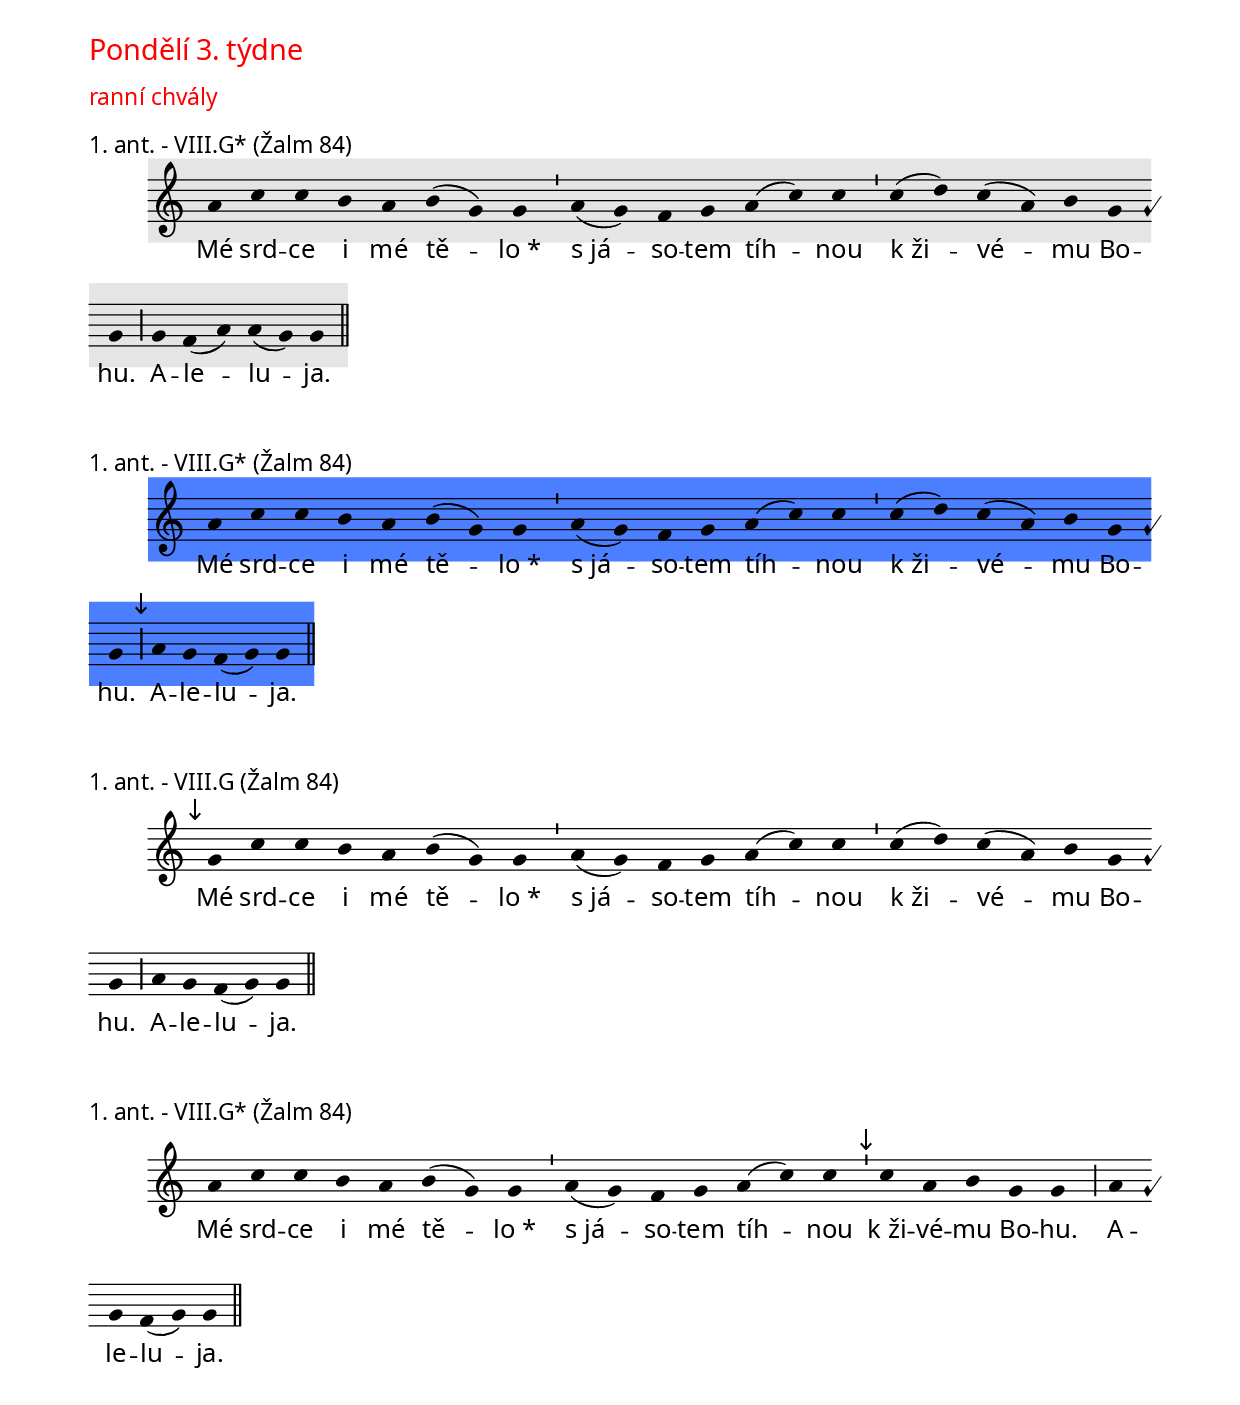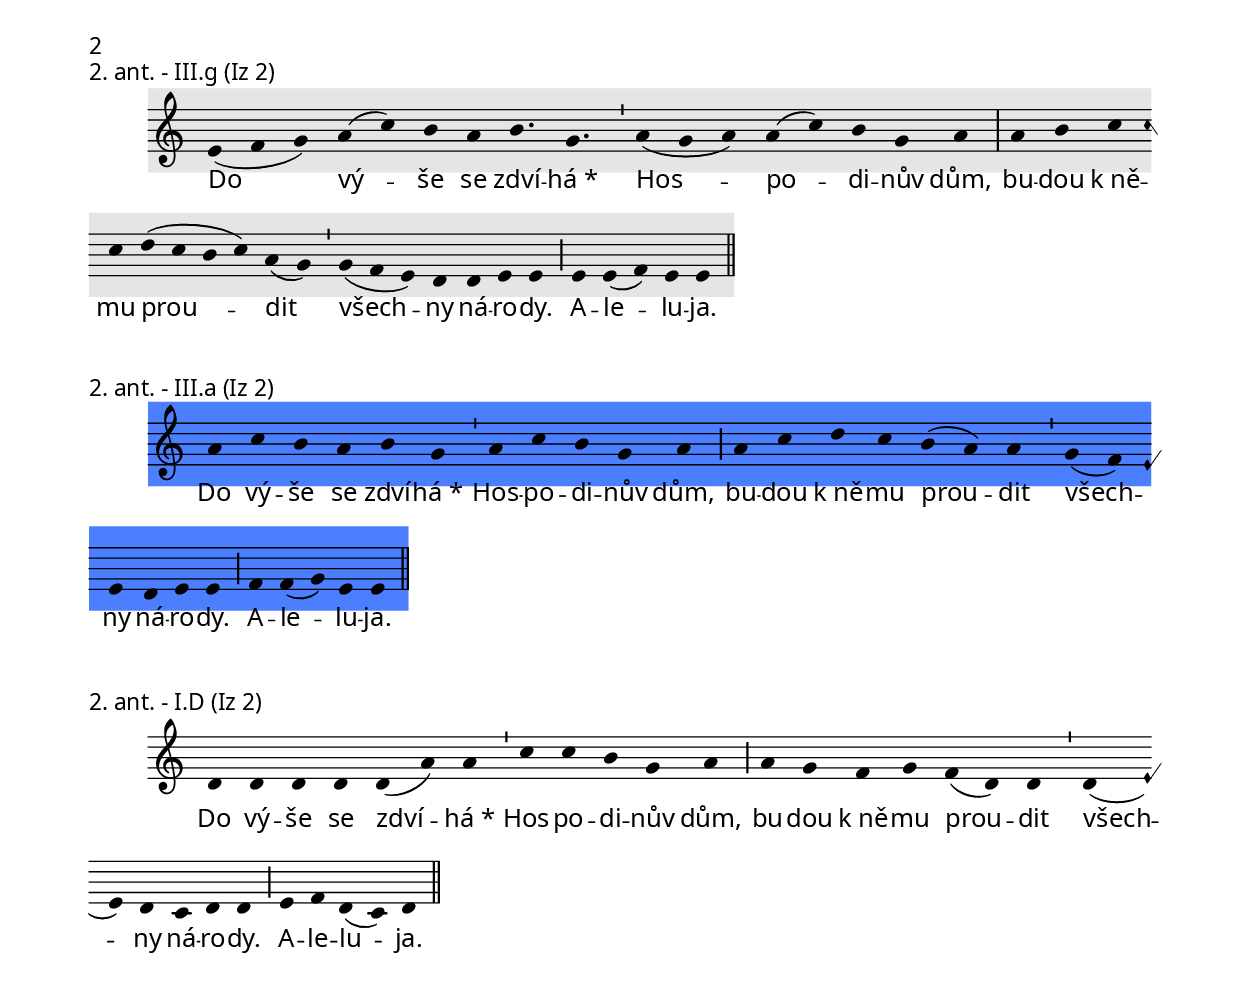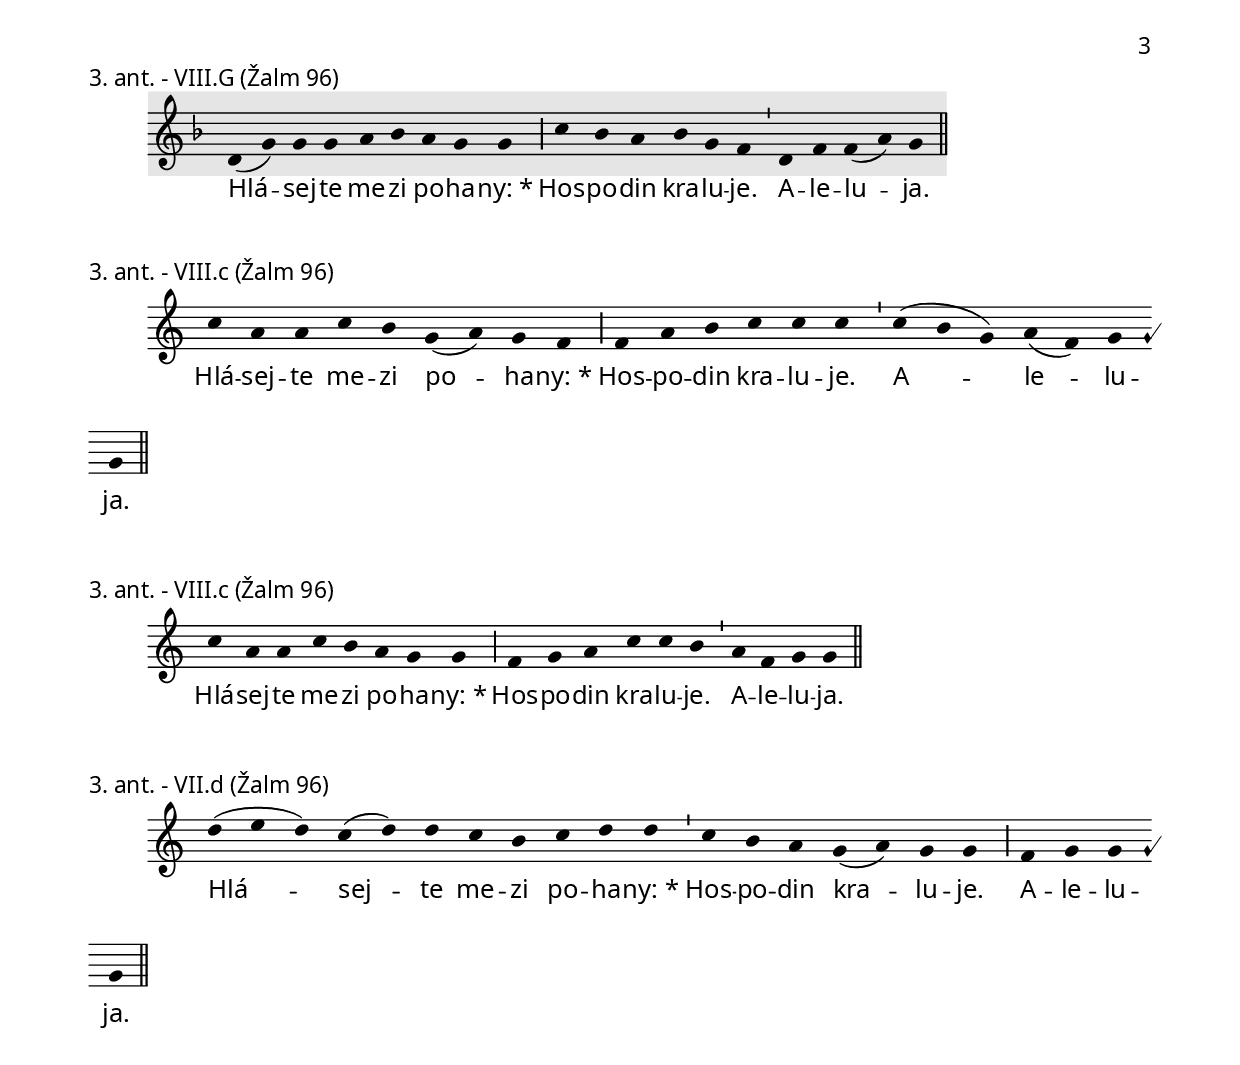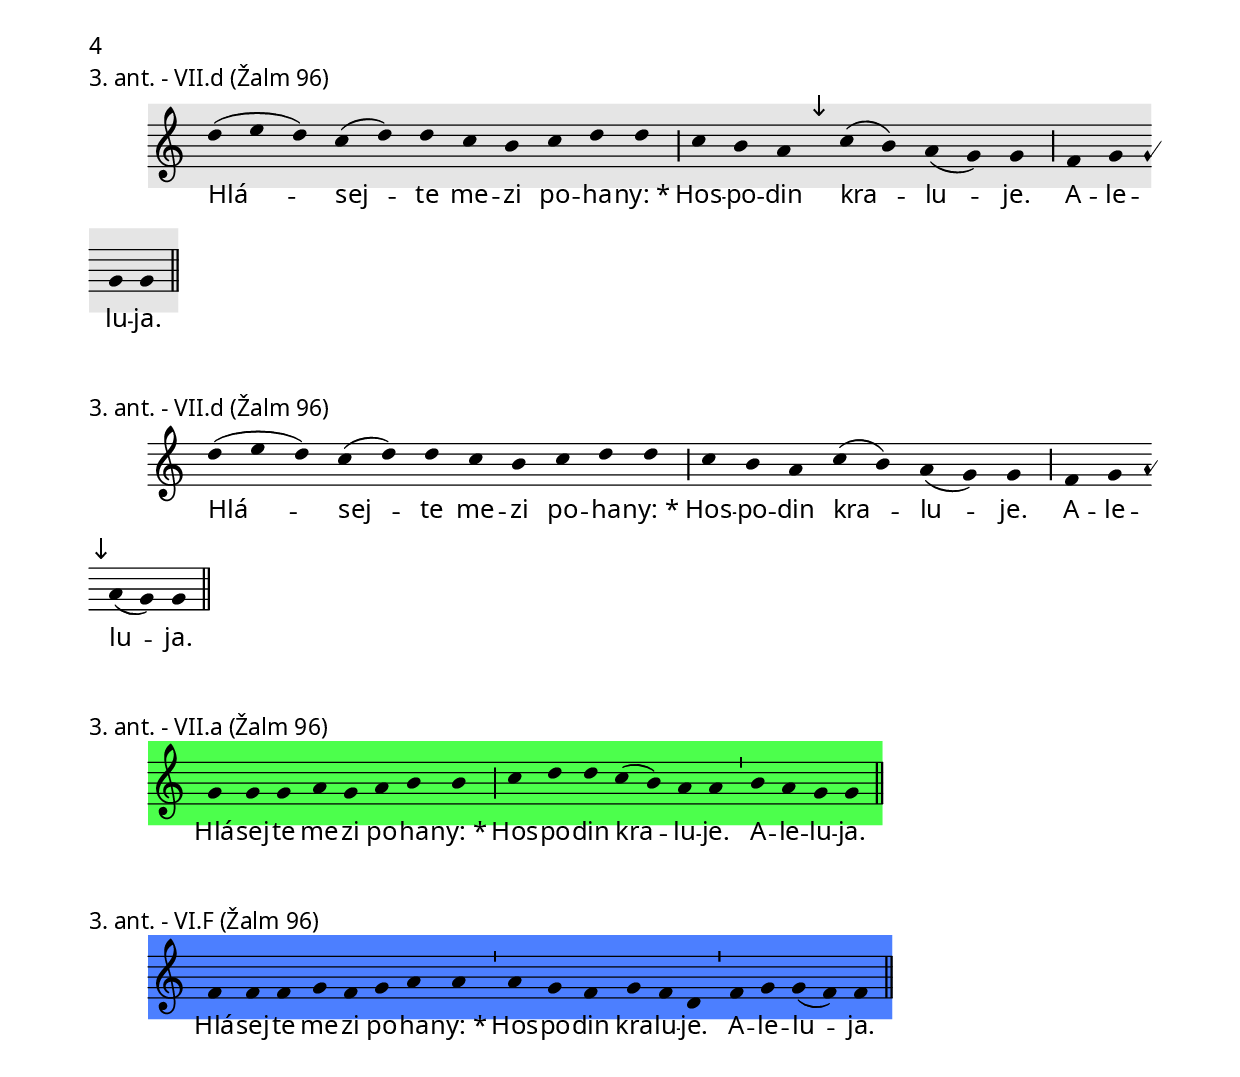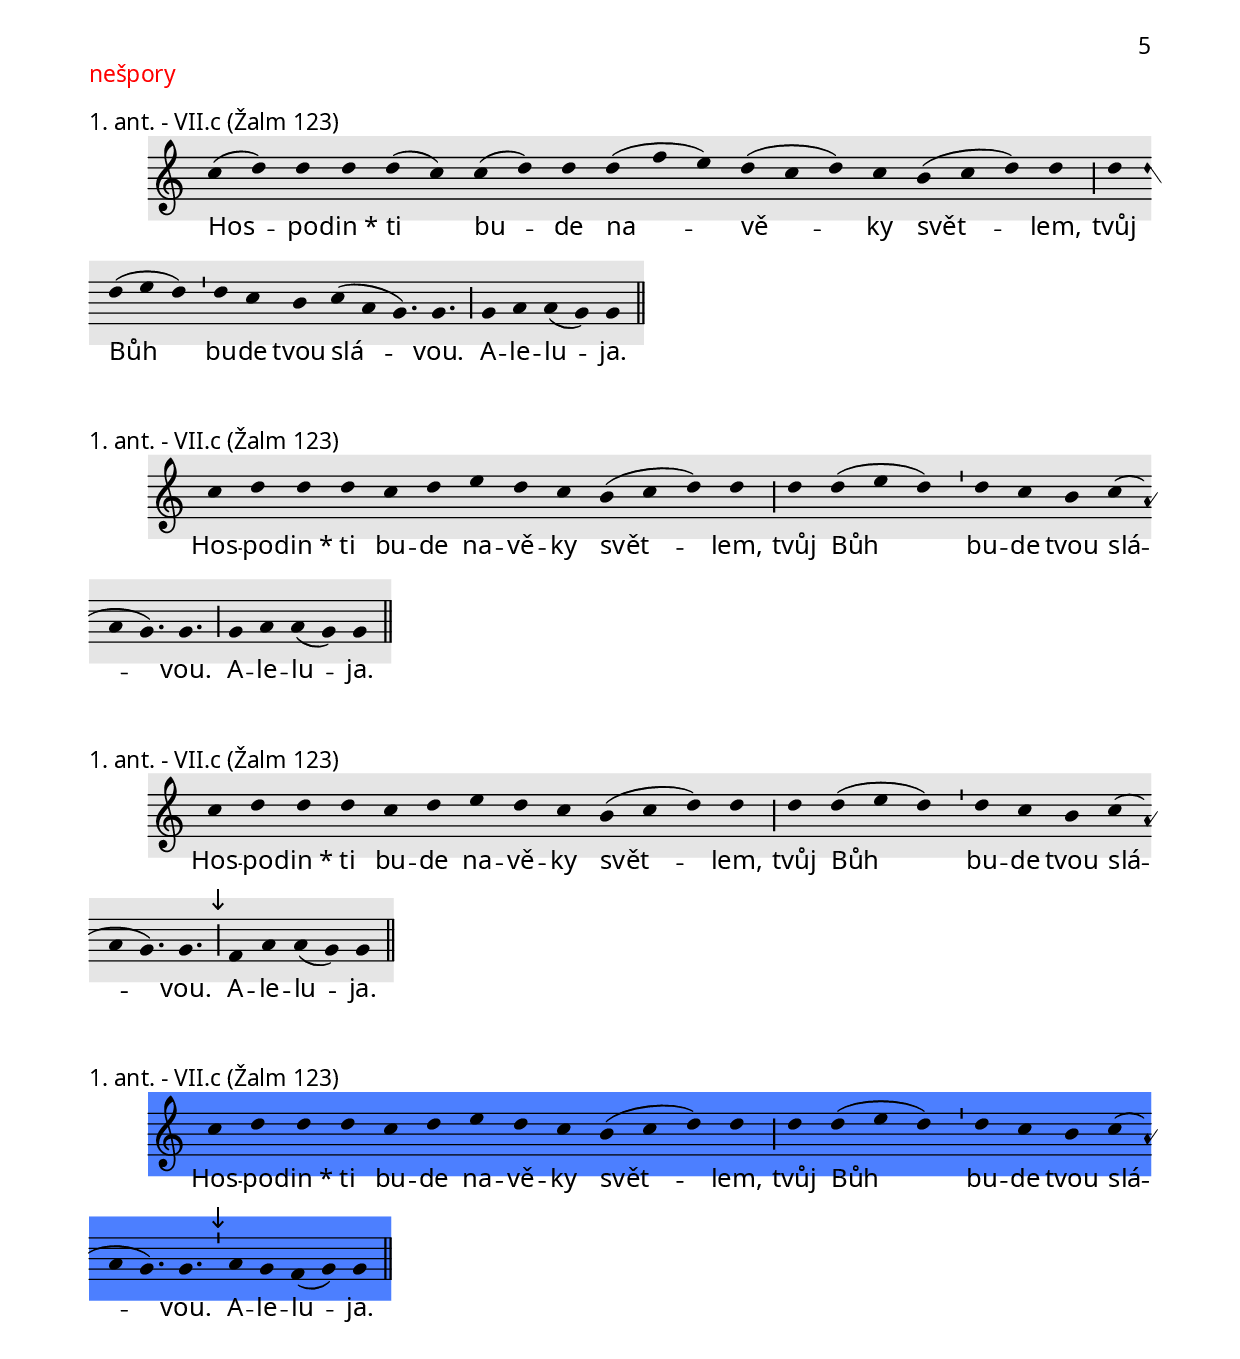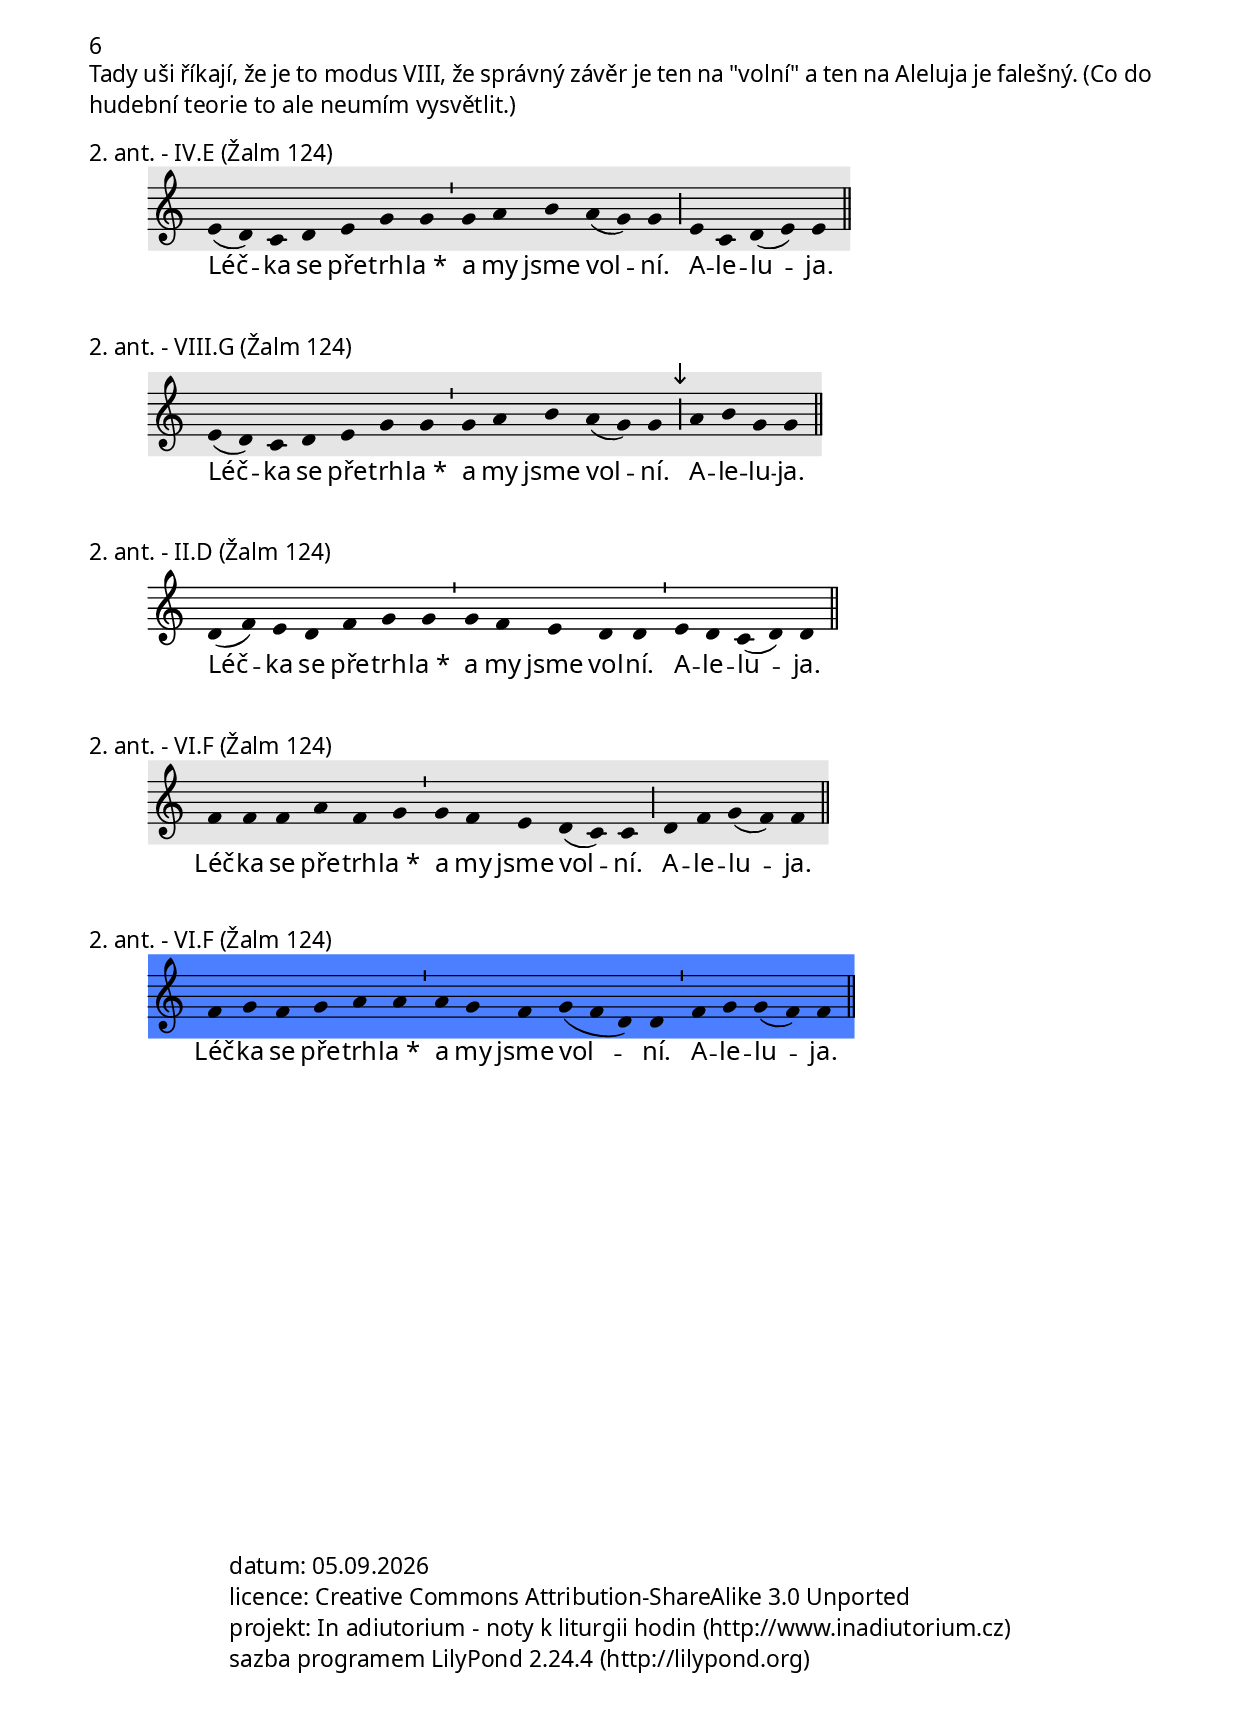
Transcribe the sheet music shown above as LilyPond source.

\include "../spolecne.ly"

\markup {\nadpisDen {Pondělí 3. týdne}}

\markup {\nadpisHodinka {"ranní chvály"}}

\score {
  \relative c'' {
    \zvyraznovacSedy
    \choralniRezim
    a4 c c b a b( g) g \barMin
    a( g) f g a( c) c \barMin c( d) c( a) b g g \barMaior
    g f( a) a( g) g \barFinalis
  }
  \addlyrics {
    Mé srd -- ce i mé tě -- lo_*
    s_já -- so -- tem tíh -- nou k_ži -- vé -- mu Bo -- hu.
    A -- le -- lu -- ja.
  }
  \header {
    quid = "1. ant."
    modus = "VIII"
    differentia = "G*"
    psalmus = "Žalm 84"
    id = "rch-a1"
    piece = \markup {\sestavTitulek}
  }
}

\score {
  \relative c'' {
    \zvyraznovacModry
    \choralniRezim
    a4 c c b a b( g) g \barMin
    a( g) f g a( c) c \barMin c( d) c( a) b g g \barMaior
    \mark\sipka a g f( g) g \barFinalis
  }
  \addlyrics {
    Mé srd -- ce i mé tě -- lo_*
    s_já -- so -- tem tíh -- nou k_ži -- vé -- mu Bo -- hu.
    A -- le -- lu -- ja.
  }
  \header {
    quid = "1. ant."
    modus = "VIII"
    differentia = "G*"
    psalmus = "Žalm 84"
    id = "rch-a1"
    piece = \markup {\sestavTitulek}
  }
}

\score {
  \relative c'' {
    \choralniRezim
    \mark\sipka g4 c c b a b( g) g \barMin
    a( g) f g a( c) c \barMin c( d) c( a) b g g \barMaior
    a g f( g) g \barFinalis
  }
  \addlyrics {
    Mé srd -- ce i mé tě -- lo_*
    s_já -- so -- tem tíh -- nou k_ži -- vé -- mu Bo -- hu.
    A -- le -- lu -- ja.
  }
  \header {
    quid = "1. ant."
    modus = "VIII"
    differentia = "G"
    psalmus = "Žalm 84"
    id = "rch-a1"
    piece = \markup {\sestavTitulek}
  }
}

\score {
  \relative c'' {
    \choralniRezim
    a4 c c b a b( g) g \barMin
    a( g) f g a( c) c \barMin \mark\sipka c a b g g \barMaior
    a g f( g) g \barFinalis
  }
  \addlyrics {
    Mé srd -- ce i mé tě -- lo_*
    s_já -- so -- tem tíh -- nou k_ži -- vé -- mu Bo -- hu.
    A -- le -- lu -- ja.
  }
  \header {
    quid = "1. ant."
    modus = "VIII"
    differentia = "G*"
    psalmus = "Žalm 84"
    id = "rch-a1"
    piece = \markup {\sestavTitulek}
  }
}

\pageBreak

\score {
  \relative c' {
    \zvyraznovacSedy
    \choralniRezim
    e4( f g) a( c) b a b4. g \barMin a4( g a) a( c) b g a \barMax
    a b c c d( c b c) a( g) \barMin g( f e) d d e e \barMaior
    e e( f) e e \barFinalis
  }
  \addlyrics {
    Do vý -- še se zdví -- há_* Hos -- po -- di -- nův dům,
    bu -- dou k_ně -- mu prou -- dit všech -- ny ná -- ro -- dy.
    A -- le -- lu -- ja.
  }
  \header {
    quid = "2. ant."
    modus = "III"
    differentia = "g"
    psalmus = "Iz 2"
    id = "rch-a2"
    piece = \markup {\sestavTitulek}
  }
}

\score {
  \relative c'' {
    \zvyraznovacModry
    \choralniRezim
    a4 c b a b g \barMin
    a c b g a \barMaior
    a c d c b( a) a \barMin
    g( f) e d e e \barMaior
    f f( g) e e \barFinalis
  }
  \addlyrics {
    Do vý -- še se zdví -- há_*
    Hos -- po -- di -- nův dům,
    bu -- dou k_ně -- mu prou -- dit
    všech -- ny ná -- ro -- dy.
    A -- le -- lu -- ja.
  }
  \header {
    quid = "2. ant."
    modus = "III"
    differentia = "a"
    psalmus = "Iz 2"
    id = "rch-a2"
    piece = \markup {\sestavTitulek}
  }
}

\score {
  \relative c' {
    \choralniRezim
    d4 d d d d( a') a \barMin
    c c b g a \barMaior
    a g f g f( d) d \barMin
    d( e) d c d d \barMaior
    e f d( c) d \barFinalis
  }
  \addlyrics {
    Do vý -- še se zdví -- há_*
    Hos -- po -- di -- nův dům,
    bu -- dou k_ně -- mu prou -- dit
    všech -- ny ná -- ro -- dy.
    A -- le -- lu -- ja.
  }
  \header {
    quid = "2. ant."
    modus = "I"
    differentia = "D"
    psalmus = "Iz 2"
    id = "rch-a2"
    piece = \markup {\sestavTitulek}
  }
}

\pageBreak

% Neni snadna - zacatek na d ani bes prechod mezi
% antifonou a zalmem neusnadnuji - ale libi se mi.

\score {
  \relative c' {
    \zvyraznovacSedy
    \choralniRezim
    \key f \major
    d4( g) g g a bes a g g \barMaior
    c bes a bes g f \barMin
    d f f( a) g \barFinalis
  }
  \addlyrics {
    Hlá -- sej -- te me -- zi po -- ha -- ny:_*
    Hos -- po -- din kra -- lu -- je.
    A -- le -- lu -- ja.
  }
  \header {
    quid = "3. ant."
    modus = "VIII"
    differentia = "G"
    psalmus = "Žalm 96"
    placet = "r - to je možná ve skutečnosti čistý peregrinus? - rozhodně ale ne VIII"
    id = "rch-a3"
    piece = \markup {\sestavTitulek}
  }
}

\score {
  \relative c'' {
    \choralniRezim
    c4 a a c b g( a) g f \barMaior
    f a b c c c \barMin
    c( b g) a( f) g g \barFinalis
  }
  \addlyrics {
    Hlá -- sej -- te me -- zi po -- ha -- ny:_*
    Hos -- po -- din kra -- lu -- je.
    A -- le -- lu -- ja.
  }
  \header {
    quid = "3. ant."
    modus = "VIII"
    differentia = "c"
    psalmus = "Žalm 96"
    id = "rch-a3"
    piece = \markup {\sestavTitulek}
  }
}

\score {
  \relative c'' {
    \choralniRezim
    c4 a a c b a g g \barMaior
    f g a c c b \barMin
    a f g g \barFinalis
  }
  \addlyrics {
    Hlá -- sej -- te me -- zi po -- ha -- ny:_*
    Hos -- po -- din kra -- lu -- je.
    A -- le -- lu -- ja.
  }
  \header {
    quid = "3. ant."
    modus = "VIII"
    differentia = "c"
    psalmus = "Žalm 96"
    id = "rch-a3"
    piece = \markup {\sestavTitulek}
  }
}

\score {
  \relative c'' {
    \choralniRezim
    d4( e d) c( d) d c b c d d \barMin
    c b a g( a) g g \barMaior
    f g g g \barFinalis
  }
  \addlyrics {
    Hlá -- sej -- te me -- zi po -- ha -- ny:_*
    Hos -- po -- din kra -- lu -- je.
    A -- le -- lu -- ja.
  }
  \header {
    quid = "3. ant."
    modus = "VII"
    differentia = "d"
    psalmus = "Žalm 96"
    id = "rch-a3"
    piece = \markup {\sestavTitulek}
  }
}

\score {
  \relative c'' {
    \zvyraznovacSedy
    \choralniRezim
    d4( e d) c( d) d c b c d d \barMaior
    c b a \mark\sipka c( b) a( g) g \barMaior
    f g g g \barFinalis
  }
  \addlyrics {
    Hlá -- sej -- te me -- zi po -- ha -- ny:_*
    Hos -- po -- din kra -- lu -- je.
    A -- le -- lu -- ja.
  }
  \header {
    quid = "3. ant."
    modus = "VII"
    differentia = "d"
    psalmus = "Žalm 96"
    id = "rch-a3"
    piece = \markup {\sestavTitulek}
  }
}

\score {
  \relative c'' {
    \choralniRezim
    d4( e d) c( d) d c b c d d \barMaior
    c b a c( b) a( g) g \barMaior
    f g \mark\sipka a( g) g \barFinalis
  }
  \addlyrics {
    Hlá -- sej -- te me -- zi po -- ha -- ny:_*
    Hos -- po -- din kra -- lu -- je.
    A -- le -- lu -- ja.
  }
  \header {
    quid = "3. ant."
    modus = "VII"
    differentia = "d"
    psalmus = "Žalm 96"
    id = "rch-a3"
    piece = \markup {\sestavTitulek}
  }
}

\score {
  \relative c'' {
    \zvyraznovacZeleny
    \choralniRezim
    g4 g g a g a b b \barMaior
    c d d c( b) a a \barMin
    b a g g \barFinalis
  }
  \addlyrics {
    Hlá -- sej -- te me -- zi po -- ha -- ny:_*
    Hos -- po -- din kra -- lu -- je.
    A -- le -- lu -- ja.
  }
  \header {
    quid = "3. ant."
    modus = "VII"
    differentia = "a"
    psalmus = "Žalm 96"
    id = "rch-a3"
    piece = \markup {\sestavTitulek}
  }
}

\score {
  \relative c' {
    \zvyraznovacModry
    \choralniRezim
    f4 f f g f g a a \barMin
    a g f g f d \barMin
    f g g( f) f \barFinalis
  }
  \addlyrics {
    Hlá -- sej -- te me -- zi po -- ha -- ny:_*
    Hos -- po -- din kra -- lu -- je.
    A -- le -- lu -- ja.
  }
  \header {
    quid = "3. ant."
    modus = "VI"
    differentia = "F"
    psalmus = "Žalm 96"
    id = "rch-a3"
    piece = \markup {\sestavTitulek}
  }
}

\pageBreak

\markup {\nadpisHodinka {"nešpory"}}

\score {
  \relative c'' {
    \zvyraznovacSedy
    \choralniRezim
    c( d) d d d( c) c( d) d d( f e) d( c d) c b( c d) d \barMaior
    d d( e d) \barMin d4 c b c( a g4.) g \barMaior
    g4 a a( g) g \barFinalis
  }
  \addlyrics {
    Hos -- po -- din_* ti bu -- de na -- vě -- ky svět -- lem,
    tvůj Bůh bu -- de tvou slá -- vou.
    A -- le -- lu -- ja.
  }
  \header {
    quid = "1. ant."
    modus = "VII"
    differentia = "c"
    psalmus = "Žalm 123"
    id = "ne-a1"
    placet = "r - přetížená"
    piece = \markup {\sestavTitulek}
  }
}

\score {
  \relative c'' {
    \zvyraznovacSedy
    \choralniRezim
    c d d d c d e d c b( c d) d \barMaior
    d d( e d) \barMin d4 c b c( a g4.) g \barMaior
    g4 a a( g) g \barFinalis
  }
  \addlyrics {
    Hos -- po -- din_* ti bu -- de na -- vě -- ky svět -- lem,
    tvůj Bůh bu -- de tvou slá -- vou.
    A -- le -- lu -- ja.
  }
  \header {
    quid = "1. ant."
    modus = "VII"
    differentia = "c"
    psalmus = "Žalm 123"
    id = "ne-a1"
    piece = \markup {\sestavTitulek}
  }
}

\score {
  \relative c'' {
    \zvyraznovacSedy
    \choralniRezim
    c d d d c d e d c b( c d) d \barMaior
    d d( e d) \barMin d4 c b c( a g4.) g \barMaior
    \mark\sipka f4 a a( g) g \barFinalis
  }
  \addlyrics {
    Hos -- po -- din_* ti bu -- de na -- vě -- ky svět -- lem,
    tvůj Bůh bu -- de tvou slá -- vou.
    A -- le -- lu -- ja.
  }
  \header {
    quid = "1. ant."
    modus = "VII"
    differentia = "c"
    psalmus = "Žalm 123"
    id = "ne-a1"
    piece = \markup {\sestavTitulek}
  }
}

\score {
  \relative c'' {
    \zvyraznovacModry
    \choralniRezim
    c d d d c d e d c b( c d) d \barMaior
    d d( e d) \barMin d4 c b c( a g4.) g \barMin
    \mark\sipka a4 g f( g) g \barFinalis
  }
  \addlyrics {
    Hos -- po -- din_* ti bu -- de na -- vě -- ky svět -- lem,
    tvůj Bůh bu -- de tvou slá -- vou.
    A -- le -- lu -- ja.
  }
  \header {
    quid = "1. ant."
    modus = "VII"
    differentia = "c"
    psalmus = "Žalm 123"
    id = "ne-a1"
    piece = \markup {\sestavTitulek}
  }
}

\pageBreak

\markup\justify{Tady uši říkají, že je to modus VIII, že správný
závěr je ten na "\"volní\"" a ten na Aleluja je falešný.
(Co do hudební teorie to ale neumím vysvětlit.)}

\score {
  \relative c' {
    \zvyraznovacSedy
    \choralniRezim
    e4( d) c d e g g \barMin
    g a b a( g) g \barMaior
    e c d( e) e \barFinalis
  }
  \addlyrics {
    Léč -- ka se pře -- trh -- la_*
    a my jsme vol -- ní.
    A -- le -- lu -- ja.
  }
  \header {
    quid = "2. ant."
    modus = "IV"
    differentia = "E"
    psalmus = "Žalm 124"
    id = "ne-a2"
    piece = \markup {\sestavTitulek}
  }
}

\score {
  \relative c' {
    \zvyraznovacSedy
    \choralniRezim
    e4( d) c d e g g \barMin
    g a b a( g) g \barMaior
    \mark\sipka a b g g \barFinalis
  }
  \addlyrics {
    Léč -- ka se pře -- trh -- la_*
    a my jsme vol -- ní.
    A -- le -- lu -- ja.
  }
  \header {
    quid = "2. ant."
    modus = "VIII"
    differentia = "G"
    psalmus = "Žalm 124"
    id = "ne-a2"
    piece = \markup {\sestavTitulek}
  }
}

\score {
  \relative c' {
    \choralniRezim
    d4( f) e d f g g \barMin
    g f e d d \barMin
    e d c( d) d \barFinalis
  }
  \addlyrics {
    Léč -- ka se pře -- trh -- la_*
    a my jsme vol -- ní.
    A -- le -- lu -- ja.
  }
  \header {
    quid = "2. ant."
    modus = "II"
    differentia = "D"
    psalmus = "Žalm 124"
    id = "ne-a2"
    piece = \markup {\sestavTitulek}
  }
}

\score {
  \relative c' {
    \zvyraznovacSedy
    \choralniRezim
    f4 f f a f g \barMin
    g f e d( c) c \barMaior
    d f g( f) f \barFinalis
  }
  \addlyrics {
    Léč -- ka se pře -- trh -- la_*
    a my jsme vol -- ní.
    A -- le -- lu -- ja.
  }
  \header {
    quid = "2. ant."
    modus = "VI"
    differentia = "F"
    psalmus = "Žalm 124"
    placet = "tahle varianta byla o zvukomalbě _přetrhla_"
    id = "ne-a2"
    piece = \markup {\sestavTitulek}
  }
}

\score {
  \relative c' {
    \zvyraznovacModry
    \choralniRezim
    f4 g f g a a \barMin
    a g f g( f d) d \barMin
    f g g( f) f \barFinalis
  }
  \addlyrics {
    Léč -- ka se pře -- trh -- la_*
    a my jsme vol -- ní.
    A -- le -- lu -- ja.
  }
  \header {
    quid = "2. ant."
    modus = "VI"
    differentia = "F"
    psalmus = "Žalm 124"
    id = "ne-a2"
    piece = \markup {\sestavTitulek}
  }
}

%\score { \velikTIpondeliNespAntIII }